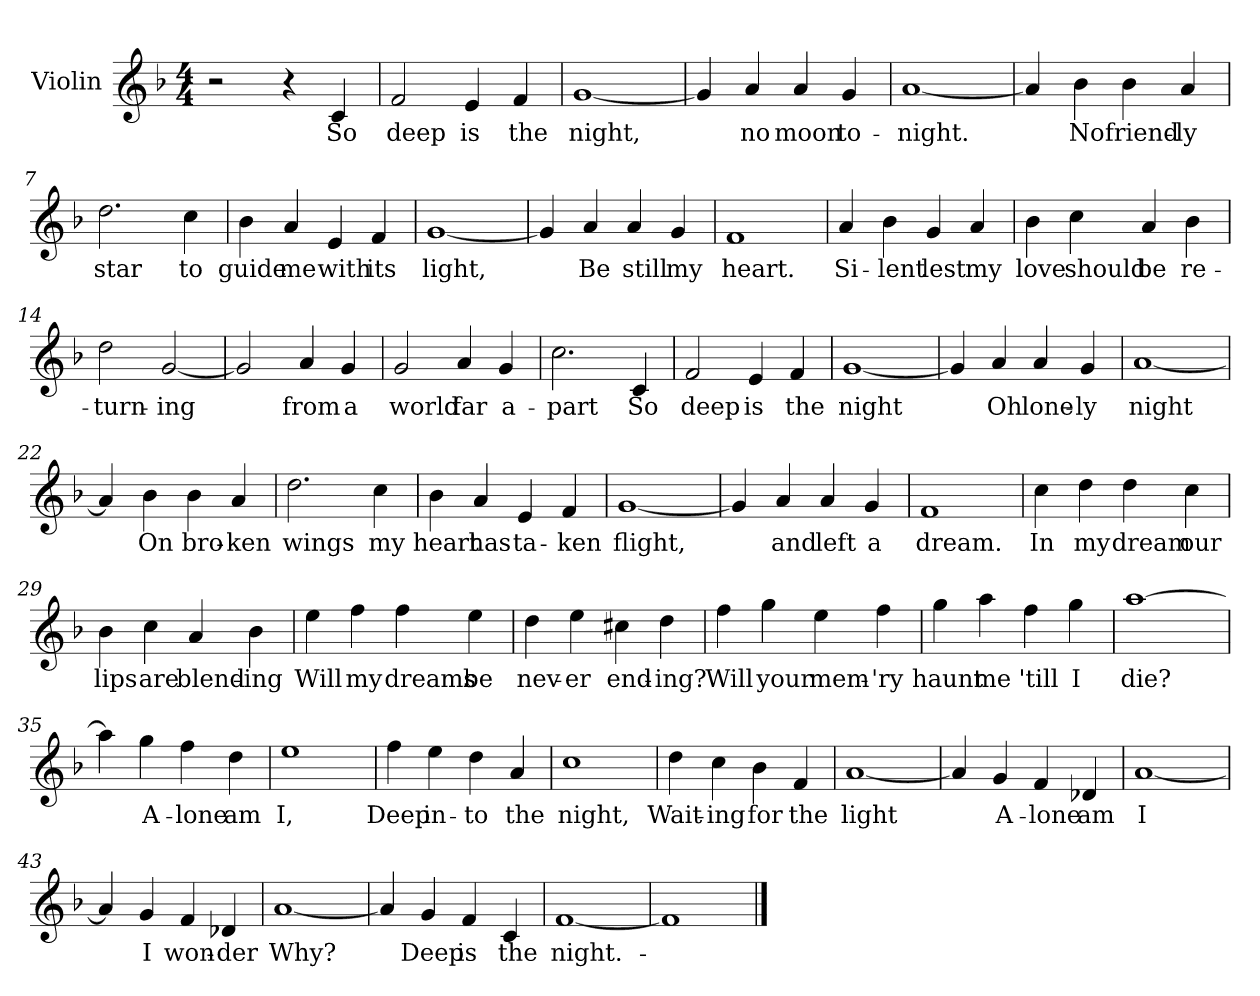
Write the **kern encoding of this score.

**kern	**text
*part1	*part1
*staff1	*staff1
*I"Violin	*
*I'Vln	*
*clefG2	*
*k[b-]	*
*F:	*
*M4/4	*
=1	=1
2r	.
4r	.
4c/	So
=2	=2
2f/	deep
4e/	is
4f/	the
=3	=3
[1g	night,
=4	=4
4g/]	.
4a/	no
4a/	moon
4g/	to-
!!LO:LB:g=z
=5	=5
[1a	-night.
=6	=6
4a/]	.
4b-\	No
4b-\	friend-
4a/	-ly
=7	=7
2.dd\	star
4cc\	to
=8	=8
4b-\	guide
4a/	me
4e/	with
4f/	its
!!LO:LB:g=z
=9	=9
[1g	light,
=10	=10
4g/]	.
4a/	Be
4a/	still
4g/	my
=11	=11
1f	heart.
=12	=12
4a/	Si-
4b-\	-lent
4g/	lest
4a/	my
!!LO:LB:g=z
=13	=13
4b-\	love
4cc\	should
4a/	be
4b-\	re-
=14	=14
2dd\	-turn-
[2g/	-ing
=15	=15
2g/]	.
4a/	from
4g/	a
=16	=16
2g/	world
4a/	far
4g/	a-
!!LO:LB:g=z
=17	=17
2.cc\	part
4c/	So
=18	=18
2f/	deep
4e/	is
4f/	the
=19	=19
[1g	night
=20	=20
4g/]	.
4a/	Oh
4a/	lone-
4g/	-ly
!!LO:LB:g=z
=21	=21
[1a	night
=22	=22
4a/]	.
4b-\	On
4b-\	bro-
4a/	-ken
=23	=23
2.dd\	wings
4cc\	my
=24	=24
4b-\	heart
4a/	has
4e/	ta-
4f/	-ken
=25	=25
[1g	flight,
=26	=26
4g/]	.
4a/	and
4a/	left
4g/	a
=27	=27
1f	dream.
=28	=28
4cc\	In
4dd\	my
4dd\	dream
4cc\	our
!!LO:LB:g=z
=29	=29
4b-\	lips
4cc\	are
4a/	blend-
4b-\	-ing
=30	=30
4ee\	Will
4ff\	my
4ff\	dreams
4ee\	be
=31	=31
4dd\	nev-
4ee\	-er
4cc#X\	end-
4dd\	-ing?
=32	=32
4ff\	Will
4gg\	your
4ee\	mem-
4ff\	-'ry
=33	=33
4gg\	haunt
4aa\	me
4ff\	'till
4gg\	I
=34	=34
[1aa	die?
!!LO:LB:g=z
=35	=35
4aa\]	.
4gg\	A-
4ff\	-lone
4dd\	am
=36	=36
1ee	I,
=37	=37
4ff\	Deep
4ee\	in-
4dd\	-to
4a/	the
=38	=38
1cc	night,
=39	=39
4dd\	Wait-
4cc\	-ing
4b-\	for
4f/	the
=40	=40
[1a	light
=41	=41
4a/]	.
4g/	A-
4f/	-lone
4d-X/	am
=42	=42
[1a	I
=43	=43
4a/]	.
4g/	I
4f/	won-
4d-X/	-der
!!LO:LB:g=z
=44	=44
[1a	Why?
=45	=45
4a/]	.
4g/	Deep
4f/	is
4c/	the
=46	=46
[1f	night.-
=47	=47
1f]	.
==	==
*-	*-
